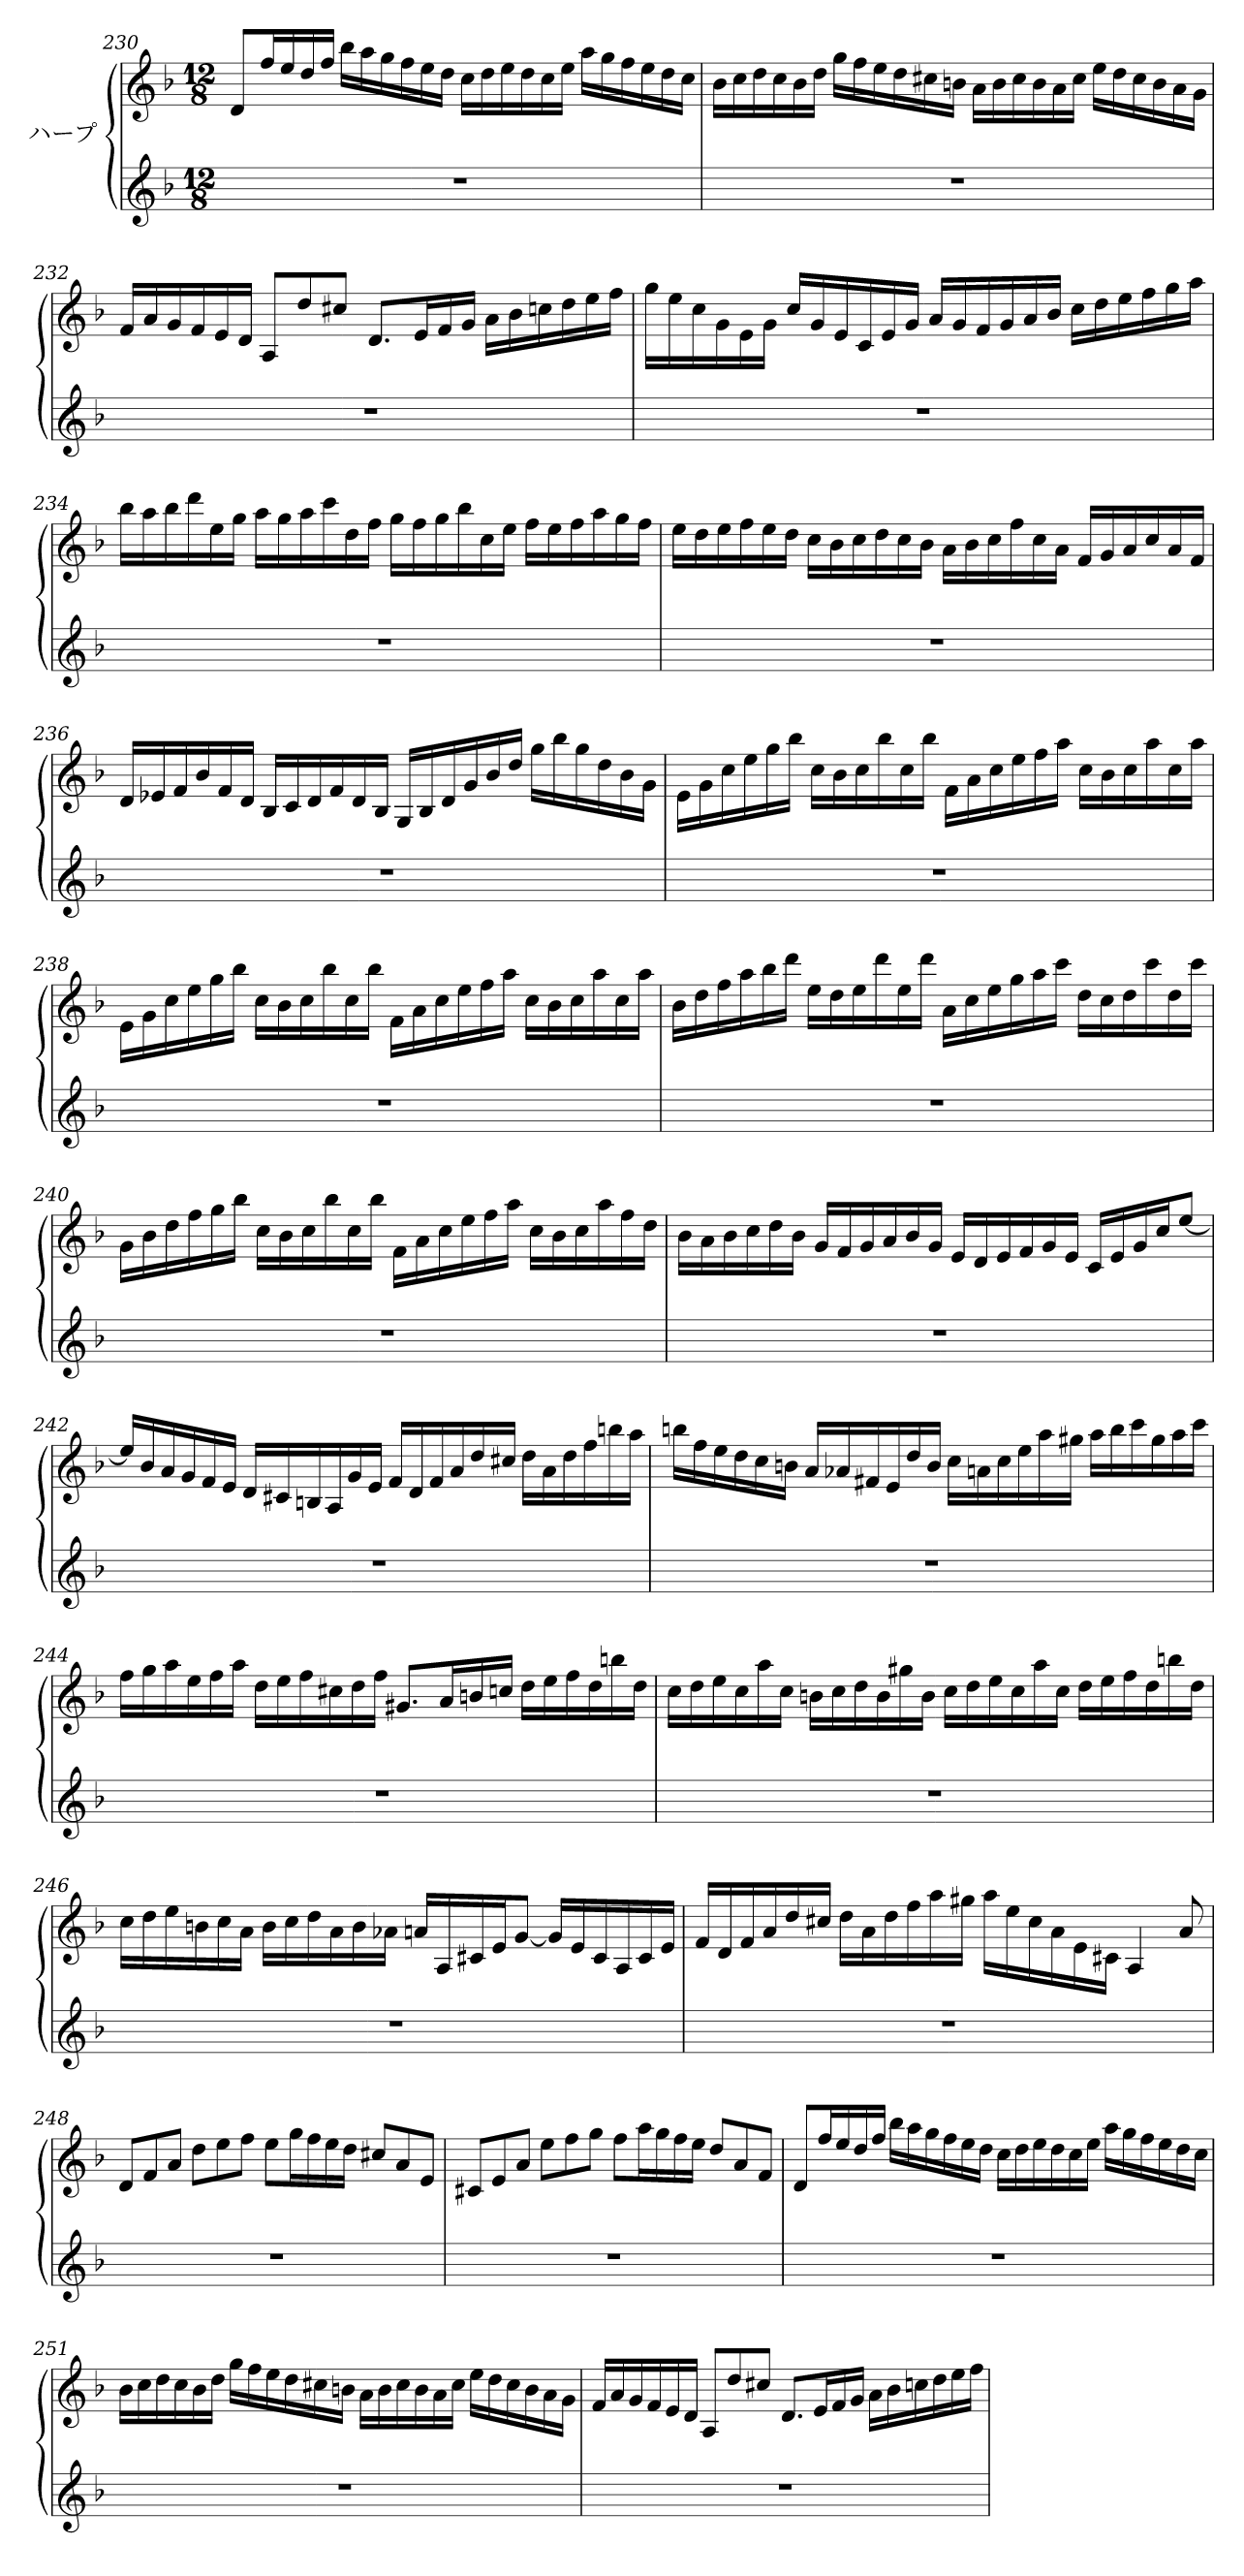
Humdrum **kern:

**kern	**kern
*part1	*part1
*staff2	*staff1
*I"ハープ	*
!!LO:LB:g=z
*clefG2	*clefG2
*k[b-]	*k[b-]
*M12/8	*M12/8
=230	=230
1.r	8d/L
.	16ff/L
.	16ee/
.	16dd/
.	16ff/JJ
.	16bb-\LL
.	16aa\
.	16gg\
.	16ff\
.	16ee\
.	16dd\JJ
.	16cc\LL
.	16dd\
.	16ee\
.	16dd\
.	16cc\
.	16ee\JJ
.	16aa\LL
.	16gg\
.	16ff\
.	16ee\
.	16dd\
.	16cc\JJ
!!LO:LB:g=z
=231	=231
1.r	16b-\LL
.	16cc\
.	16dd\
.	16cc\
.	16b-\
.	16dd\JJ
.	16gg\LL
.	16ff\
.	16ee\
.	16dd\
.	16cc#X\
.	16bn\JJ
.	16a\LL
.	16b\
.	16cc#\
.	16b\
.	16a\
.	16cc#\JJ
.	16ee\LL
.	16dd\
.	16cc#\
.	16b\
.	16a\
.	16g\JJ
=232	=232
1.r	16f/LL
.	16a/
.	16g/
.	16f/
.	16e/
.	16d/JJ
.	8A/L
.	8dd/
.	8cc#X/J
.	8.d/L
.	16e/L
.	16f/
.	16g/JJ
.	16a\LL
.	16b-\
.	16ccn\
.	16dd\
.	16ee\
.	16ff\JJ
!!LO:LB:g=z
=233	=233
1.r	16gg\LL
.	16ee\
.	16cc\
.	16g\
.	16e\
.	16g\JJ
.	16cc/LL
.	16g/
.	16e/
.	16c/
.	16e/
.	16g/JJ
.	16a/LL
.	16g/
.	16f/
.	16g/
.	16a/
.	16b-/JJ
.	16cc\LL
.	16dd\
.	16ee\
.	16ff\
.	16gg\
.	16aa\JJ
!!LO:LB:g=z
=234	=234
1.r	16bb-\LL
.	16aa\
.	16bb-\
.	16ddd\
.	16ee\
.	16gg\JJ
.	16aa\LL
.	16gg\
.	16aa\
.	16ccc\
.	16dd\
.	16ff\JJ
.	16gg\LL
.	16ff\
.	16gg\
.	16bb-\
.	16cc\
.	16ee\JJ
.	16ff\LL
.	16ee\
.	16ff\
.	16aa\
.	16gg\
.	16ff\JJ
!!LO:LB:g=z
=235	=235
1.r	16ee\LL
.	16dd\
.	16ee\
.	16ff\
.	16ee\
.	16dd\JJ
.	16cc\LL
.	16b-\
.	16cc\
.	16dd\
.	16cc\
.	16b-\JJ
.	16a\LL
.	16b-\
.	16cc\
.	16ff\
.	16cc\
.	16a\JJ
.	16f/LL
.	16g/
.	16a/
.	16cc/
.	16a/
.	16f/JJ
!!LO:PB:g=z
=236	=236
1.r	16d/LL
.	16e-X/
.	16f/
.	16b-/
.	16f/
.	16d/JJ
.	16B-/LL
.	16c/
.	16d/
.	16f/
.	16d/
.	16B-/JJ
.	16G/LL
.	16B-/
.	16d/
.	16g/
.	16b-/
.	16dd/JJ
.	16gg\LL
.	16bb-\
.	16gg\
.	16dd\
.	16b-\
.	16g\JJ
!!LO:LB:g=z
=237	=237
1.r	16e\LL
.	16g\
.	16cc\
.	16ee\
.	16gg\
.	16bb-\JJ
.	16cc\LL
.	16b-\
.	16cc\
.	16bb-\
.	16cc\
.	16bb-\JJ
.	16f\LL
.	16a\
.	16cc\
.	16ee\
.	16ff\
.	16aa\JJ
.	16cc\LL
.	16b-\
.	16cc\
.	16aa\
.	16cc\
.	16aa\JJ
!!LO:LB:g=z
=238	=238
1.r	16e\LL
.	16g\
.	16cc\
.	16ee\
.	16gg\
.	16bb-\JJ
.	16cc\LL
.	16b-\
.	16cc\
.	16bb-\
.	16cc\
.	16bb-\JJ
.	16f\LL
.	16a\
.	16cc\
.	16ee\
.	16ff\
.	16aa\JJ
.	16cc\LL
.	16b-\
.	16cc\
.	16aa\
.	16cc\
.	16aa\JJ
!!LO:LB:g=z
=239	=239
1.r	16b-\LL
.	16dd\
.	16ff\
.	16aa\
.	16bb-\
.	16ddd\JJ
.	16ee\LL
.	16dd\
.	16ee\
.	16ddd\
.	16ee\
.	16ddd\JJ
.	16a\LL
.	16cc\
.	16ee\
.	16gg\
.	16aa\
.	16ccc\JJ
.	16dd\LL
.	16cc\
.	16dd\
.	16ccc\
.	16dd\
.	16ccc\JJ
!!LO:LB:g=z
=240	=240
1.r	16g\LL
.	16b-\
.	16dd\
.	16ff\
.	16gg\
.	16bb-\JJ
.	16cc\LL
.	16b-\
.	16cc\
.	16bb-\
.	16cc\
.	16bb-\JJ
.	16f\LL
.	16a\
.	16cc\
.	16ee\
.	16ff\
.	16aa\JJ
.	16cc\LL
.	16b-\
.	16cc\
.	16aa\
.	16ff\
.	16dd\JJ
!!LO:LB:g=z
=241	=241
1.r	16b-\LL
.	16a\
.	16b-\
.	16cc\
.	16dd\
.	16b-\JJ
.	16g/LL
.	16f/
.	16g/
.	16a/
.	16b-/
.	16g/JJ
.	16e/LL
.	16d/
.	16e/
.	16f/
.	16g/
.	16e/JJ
.	16c/LL
.	16e/
.	16g/
.	16cc/J
.	[8ee/J
!!LO:PB:g=z
=242	=242
1.r	16ee/LL]
.	16b-/
.	16a/
.	16g/
.	16f/
.	16e/JJ
.	16d/LL
.	16c#X/
.	16Bn/
.	16A/
.	16g/
.	16e/JJ
.	16f/LL
.	16d/
.	16f/
.	16a/
.	16dd/
.	16cc#X/JJ
.	16dd\LL
.	16a\
.	16dd\
.	16ff\
.	16bbn\
.	16aa\JJ
!!LO:LB:g=z
=243	=243
1.r	16bbn\LL
.	16ff\
.	16ee\
.	16dd\
.	16cc\
.	16bn\JJ
.	16a/LL
.	16a-X/
.	16f#X/
.	16e/
.	16dd/
.	16b/JJ
.	16cc\LL
.	16an\
.	16cc\
.	16ee\
.	16aa\
.	16gg#X\JJ
.	16aa\LL
.	16bb\
.	16ccc\
.	16gg#\
.	16aa\
.	16ccc\JJ
!!LO:LB:g=z
=244	=244
1.r	16ff\LL
.	16gg\
.	16aa\
.	16ee\
.	16ff\
.	16aa\JJ
.	16dd\LL
.	16ee\
.	16ff\
.	16cc#X\
.	16dd\
.	16ff\JJ
.	8.g#X/L
.	16a/L
.	16bn/
.	16ccn/JJ
.	16dd\LL
.	16ee\
.	16ff\
.	16dd\
.	16bbn\
.	16dd\JJ
!!LO:LB:g=z
=245	=245
1.r	16cc\LL
.	16dd\
.	16ee\
.	16cc\
.	16aa\
.	16cc\JJ
.	16bn\LL
.	16cc\
.	16dd\
.	16b\
.	16gg#X\
.	16b\JJ
.	16cc\LL
.	16dd\
.	16ee\
.	16cc\
.	16aa\
.	16cc\JJ
.	16dd\LL
.	16ee\
.	16ff\
.	16dd\
.	16bbn\
.	16dd\JJ
!!LO:LB:g=z
=246	=246
1.r	16cc\LL
.	16dd\
.	16ee\
.	16bn\
.	16cc\
.	16a\JJ
.	16b\LL
.	16cc\
.	16dd\
.	16a\
.	16b\
.	16a-X\JJ
.	16an/LL
.	16A/
.	16c#X/
.	16e/J
.	[8g/J
.	16g/LL]
.	16e/
.	16c#/
.	16A/
.	16c#/
.	16e/JJ
!!LO:LB:g=z
=247	=247
1.r	16f/LL
.	16d/
.	16f/
.	16a/
.	16dd/
.	16cc#X/JJ
.	16dd\LL
.	16a\
.	16dd\
.	16ff\
.	16aa\
.	16gg#X\JJ
.	16aa\LL
.	16ee\
.	16cc#\
.	16a\
.	16e\
.	16c#X\JJ
.	4A/
.	8a/
=248	=248
1.r	8d/L
.	8f/
.	8a/J
.	8dd\L
.	8ee\
.	8ff\J
.	8ee\L
.	16gg\L
.	16ff\
.	16ee\
.	16dd\JJ
.	8cc#X/L
.	8a/
.	8e/J
!!LO:PB:g=z
=249	=249
1.r	8c#X/L
.	8e/
.	8a/J
.	8ee\L
.	8ff\
.	8gg\J
.	8ff\L
.	16aa\L
.	16gg\
.	16ff\
.	16ee\JJ
.	8dd/L
.	8a/
.	8f/J
=250	=250
1.r	8d/L
.	16ff/L
.	16ee/
.	16dd/
.	16ff/JJ
.	16bb-\LL
.	16aa\
.	16gg\
.	16ff\
.	16ee\
.	16dd\JJ
.	16cc\LL
.	16dd\
.	16ee\
.	16dd\
.	16cc\
.	16ee\JJ
.	16aa\LL
.	16gg\
.	16ff\
.	16ee\
.	16dd\
.	16cc\JJ
!!LO:LB:g=z
=251	=251
1.r	16b-\LL
.	16cc\
.	16dd\
.	16cc\
.	16b-\
.	16dd\JJ
.	16gg\LL
.	16ff\
.	16ee\
.	16dd\
.	16cc#X\
.	16bn\JJ
.	16a\LL
.	16b\
.	16cc#\
.	16b\
.	16a\
.	16cc#\JJ
.	16ee\LL
.	16dd\
.	16cc#\
.	16b\
.	16a\
.	16g\JJ
=252	=252
1.r	16f/LL
.	16a/
.	16g/
.	16f/
.	16e/
.	16d/JJ
.	8A/L
.	8dd/
.	8cc#X/J
.	8.d/L
.	16e/L
.	16f/
.	16g/JJ
.	16a\LL
.	16b-\
.	16ccn\
.	16dd\
.	16ee\
.	16ff\JJ
=	=
*-	*-
